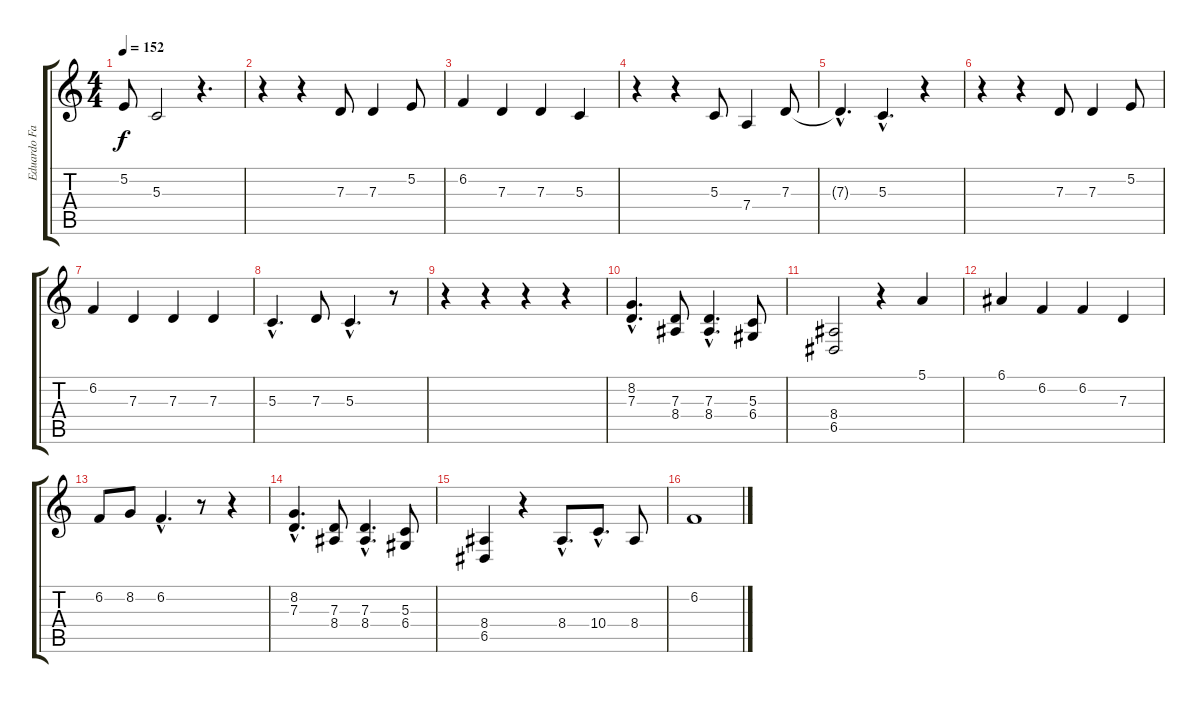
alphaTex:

\track ("Eduardo Falaschi" "Eduardo Fa") {instrument lead6voice}
\staff {score tabs}
\tuning (E4 B3 G3 D3 A2 E2) {hide}
\ts (4 4)
\tempo 152
\clef g2
\ks c
5.2{t}.8{dy f} 5.3.2 r.4{d} |
r.4 r.4 7.3.8 7.3.4 5.2.8 |
6.2.4 7.3.4 7.3.4 5.3.4 |
r.4 r.4 5.3.8 7.4.4 7.3.8 |
7.3{hac t}.4{d} 5.3{hac}.4{d} r.4 |
r.4 r.4 7.3.8 7.3.4 5.2.8 |
6.2.4 7.3.4 7.3.4 7.3.4 |
5.3{hac}.4{d} 7.3.8 5.3{hac}.4{d} r.8 |
r.4 r.4 r.4 r.4 |
(8.2{hac} 7.3{hac}).4{d} (7.3 8.4).8 (7.3{hac} 8.4{hac}).4{d} (5.3 6.4).8 |
(8.4 6.5).2 r.4 5.1.4 |
6.1.4 6.2.4 6.2.4 7.3.4 |
6.2.8 8.2.8 6.2{hac}.4{d} r.8 r.4 |
(8.2{hac} 7.3{hac}).4{d} (7.3 8.4).8 (7.3{hac} 8.4{hac}).4{d} (5.3 6.4).8 |
(8.4 6.5).4 r.4 8.4{hac}.8{d} 10.4{hac}.8{d} 8.4.8 |
6.2.1
